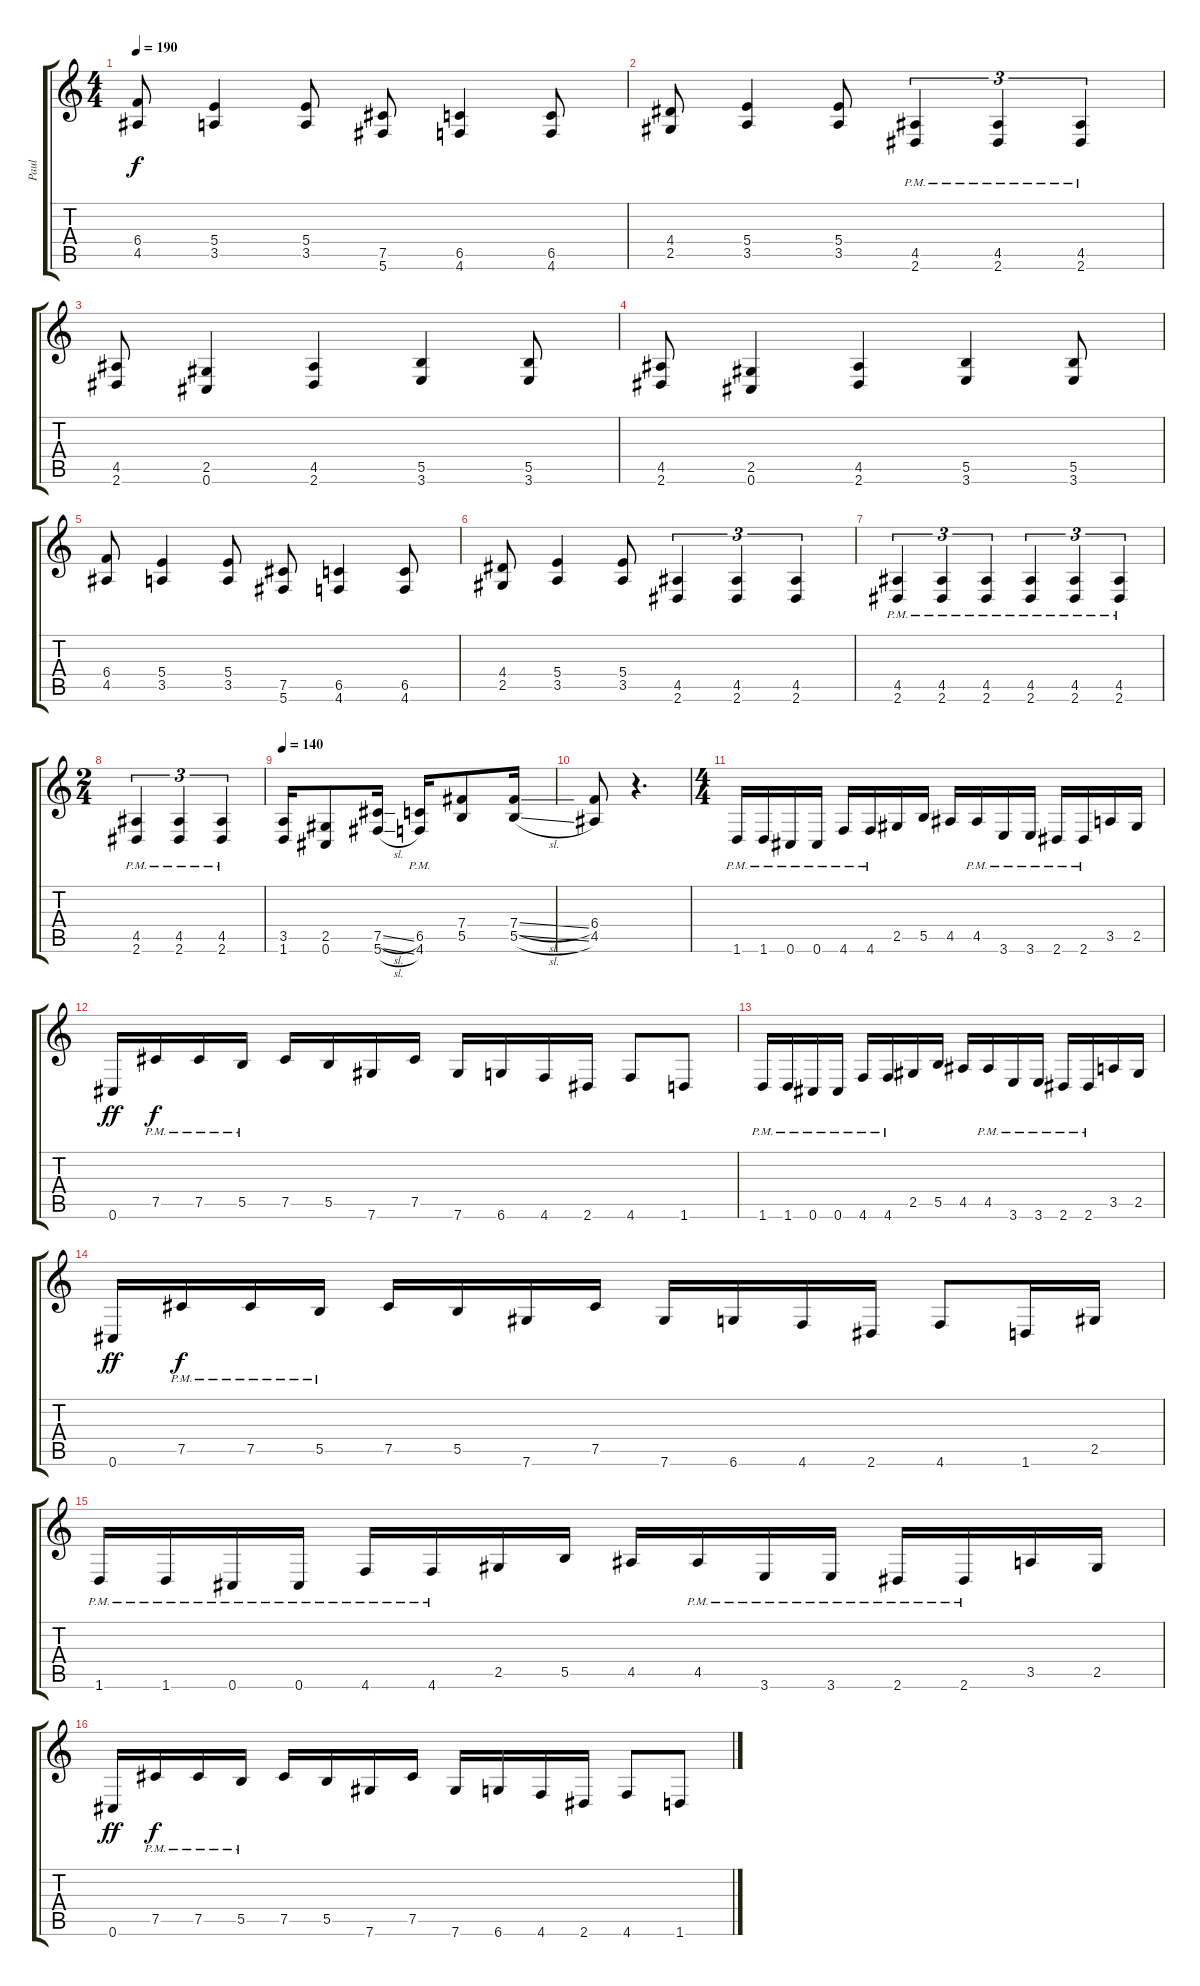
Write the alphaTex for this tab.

\track ("Paul" "Paul") {instrument distortionguitar}
\staff {score tabs}
\tuning (Db4 Ab3 E3 B2 Gb2 Db2) {hide}
\ts (4 4)
\tempo 190
\clef g2
\ks c
(6.4 4.5).8{dy f} (5.4 3.5).4 (5.4 3.5).8 (7.5 5.6).8 (6.5 4.6).4 (6.5 4.6).8 |
(4.4 2.5).8 (5.4 3.5).4 (5.4 3.5).8 (4.5{pm} 2.6{pm}).4{tu (3 2)} (4.5{pm} 2.6{pm}).4{tu (3 2)} (4.5{pm} 2.6{pm}).4{tu (3 2)} |
(4.5 2.6).8 (2.5 0.6).4 (4.5 2.6).4 (5.5 3.6).4 (5.5 3.6).8 |
(4.5 2.6).8 (2.5 0.6).4 (4.5 2.6).4 (5.5 3.6).4 (5.5 3.6).8 |
(6.4 4.5).8 (5.4 3.5).4 (5.4 3.5).8 (7.5 5.6).8 (6.5 4.6).4 (6.5 4.6).8 |
(4.4 2.5).8 (5.4 3.5).4 (5.4 3.5).8 (4.5 2.6).4{tu (3 2)} (4.5 2.6).4{tu (3 2)} (4.5 2.6).4{tu (3 2)} |
(4.5{pm} 2.6{pm}).4{tu (3 2)} (4.5{pm} 2.6{pm}).4{tu (3 2)} (4.5{pm} 2.6{pm}).4{tu (3 2)} (4.5{pm} 2.6{pm}).4{tu (3 2)} (4.5{pm} 2.6{pm}).4{tu (3 2)} (4.5{pm} 2.6{pm}).4{tu (3 2)} |
\ts (2 4)
(4.5{pm} 2.6{pm}).4{tu (3 2)} (4.5{pm} 2.6{pm}).4{tu (3 2)} (4.5{pm} 2.6{pm}).4{tu (3 2)} |
\tempo 140
(3.5 1.6).16 (2.5 0.6).8 (7.5{sl} 5.6{sl}).16 (6.5 4.6{pm}).16 (7.4 5.5).8 (7.4{sl} 5.5{sl}).16 |
(6.4 4.5).8 r.4{d} |
\ts (4 4)
1.6{pm}.16 1.6{pm}.16 0.6{pm}.16 0.6{pm}.16 4.6{pm}.16 4.6{pm}.16 2.5.16 5.5.16 4.5.16 4.5{pm}.16 3.6{pm}.16 3.6{pm}.16 2.6{pm}.16 2.6{pm}.16 3.5.16 2.5.16 |
0.6.16{dy ff} 7.5{pm}.16{dy f} 7.5{pm}.16 5.5{pm}.16 7.5.16 5.5.16 7.6.16 7.5.16 7.6.16 6.6.16 4.6.16 2.6.16 4.6.8 1.6.8 |
1.6{pm}.16 1.6{pm}.16 0.6{pm}.16 0.6{pm}.16 4.6{pm}.16 4.6{pm}.16 2.5.16 5.5.16 4.5.16 4.5{pm}.16 3.6{pm}.16 3.6{pm}.16 2.6{pm}.16 2.6{pm}.16 3.5.16 2.5.16 |
0.6.16{dy ff} 7.5{pm}.16{dy f} 7.5{pm}.16 5.5{pm}.16 7.5.16 5.5.16 7.6.16 7.5.16 7.6.16 6.6.16 4.6.16 2.6.16 4.6.8 1.6.16 2.5.16 |
1.6{pm}.16 1.6{pm}.16 0.6{pm}.16 0.6{pm}.16 4.6{pm}.16 4.6{pm}.16 2.5.16 5.5.16 4.5.16 4.5{pm}.16 3.6{pm}.16 3.6{pm}.16 2.6{pm}.16 2.6{pm}.16 3.5.16 2.5.16 |
0.6.16{dy ff} 7.5{pm}.16{dy f} 7.5{pm}.16 5.5{pm}.16 7.5.16 5.5.16 7.6.16 7.5.16 7.6.16 6.6.16 4.6.16 2.6.16 4.6.8 1.6.8
